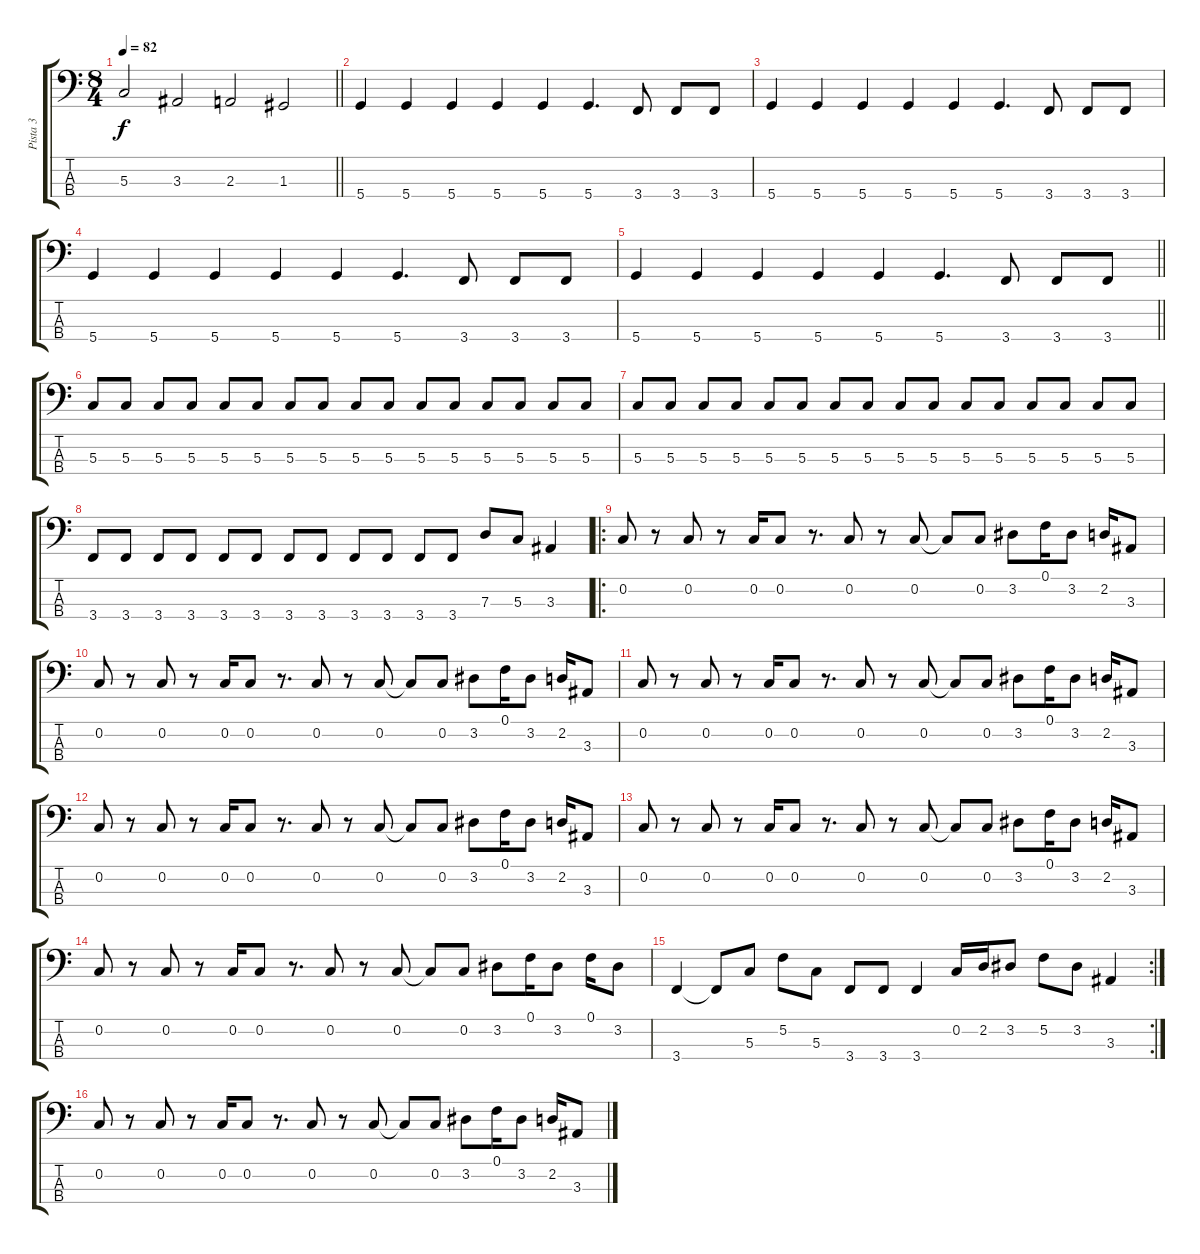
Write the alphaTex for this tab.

\track ("Pista 3" "Pista 3") {instrument electricbassfinger}
\staff {score tabs}
\tuning (F2 C2 G1 D1) {hide}
\ts (8 4)
\tempo 82
\clef f4
\barLineRight lightlight
\ks c
5.3.2{dy f} 3.3.2 2.3.2 1.3.2 |
5.4.4 5.4.4 5.4.4 5.4.4 5.4.4 5.4.4{d} 3.4.8 3.4.8 3.4.8 |
5.4.4 5.4.4 5.4.4 5.4.4 5.4.4 5.4.4{d} 3.4.8 3.4.8 3.4.8 |
5.4.4 5.4.4 5.4.4 5.4.4 5.4.4 5.4.4{d} 3.4.8 3.4.8 3.4.8 |
\barLineRight lightlight
5.4.4 5.4.4 5.4.4 5.4.4 5.4.4 5.4.4{d} 3.4.8 3.4.8 3.4.8 |
5.3.8 5.3.8 5.3.8 5.3.8 5.3.8 5.3.8 5.3.8 5.3.8 5.3.8 5.3.8 5.3.8 5.3.8 5.3.8 5.3.8 5.3.8 5.3.8 |
5.3.8 5.3.8 5.3.8 5.3.8 5.3.8 5.3.8 5.3.8 5.3.8 5.3.8 5.3.8 5.3.8 5.3.8 5.3.8 5.3.8 5.3.8 5.3.8 |
3.4.8 3.4.8 3.4.8 3.4.8 3.4.8 3.4.8 3.4.8 3.4.8 3.4.8 3.4.8 3.4.8 3.4.8 7.3.8 5.3.8 3.3.4 |
\ro
0.2.8 r.8 0.2.8 r.8 0.2.16 0.2.8 r.8{d} 0.2.8 r.8 0.2.8 0.2{t}.8 0.2.8 3.2.8 0.1.16 3.2.8 2.2.16 3.3.8 |
0.2.8 r.8 0.2.8 r.8 0.2.16 0.2.8 r.8{d} 0.2.8 r.8 0.2.8 0.2{t}.8 0.2.8 3.2.8 0.1.16 3.2.8 2.2.16 3.3.8 |
0.2.8 r.8 0.2.8 r.8 0.2.16 0.2.8 r.8{d} 0.2.8 r.8 0.2.8 0.2{t}.8 0.2.8 3.2.8 0.1.16 3.2.8 2.2.16 3.3.8 |
0.2.8 r.8 0.2.8 r.8 0.2.16 0.2.8 r.8{d} 0.2.8 r.8 0.2.8 0.2{t}.8 0.2.8 3.2.8 0.1.16 3.2.8 2.2.16 3.3.8 |
0.2.8 r.8 0.2.8 r.8 0.2.16 0.2.8 r.8{d} 0.2.8 r.8 0.2.8 0.2{t}.8 0.2.8 3.2.8 0.1.16 3.2.8 2.2.16 3.3.8 |
0.2.8 r.8 0.2.8 r.8 0.2.16 0.2.8 r.8{d} 0.2.8 r.8 0.2.8 0.2{t}.8 0.2.8 3.2.8 0.1.16 3.2.8 0.1.16 3.2.8 |
\rc 2
3.4.4 3.4{t}.8 5.3.8 5.2.8 5.3.8 3.4.8 3.4.8 3.4.4 0.2.16 2.2.16 3.2.8 5.2.8 3.2.8 3.3.4 |
0.2.8 r.8 0.2.8 r.8 0.2.16 0.2.8 r.8{d} 0.2.8 r.8 0.2.8 0.2{t}.8 0.2.8 3.2.8 0.1.16 3.2.8 2.2.16 3.3.8
